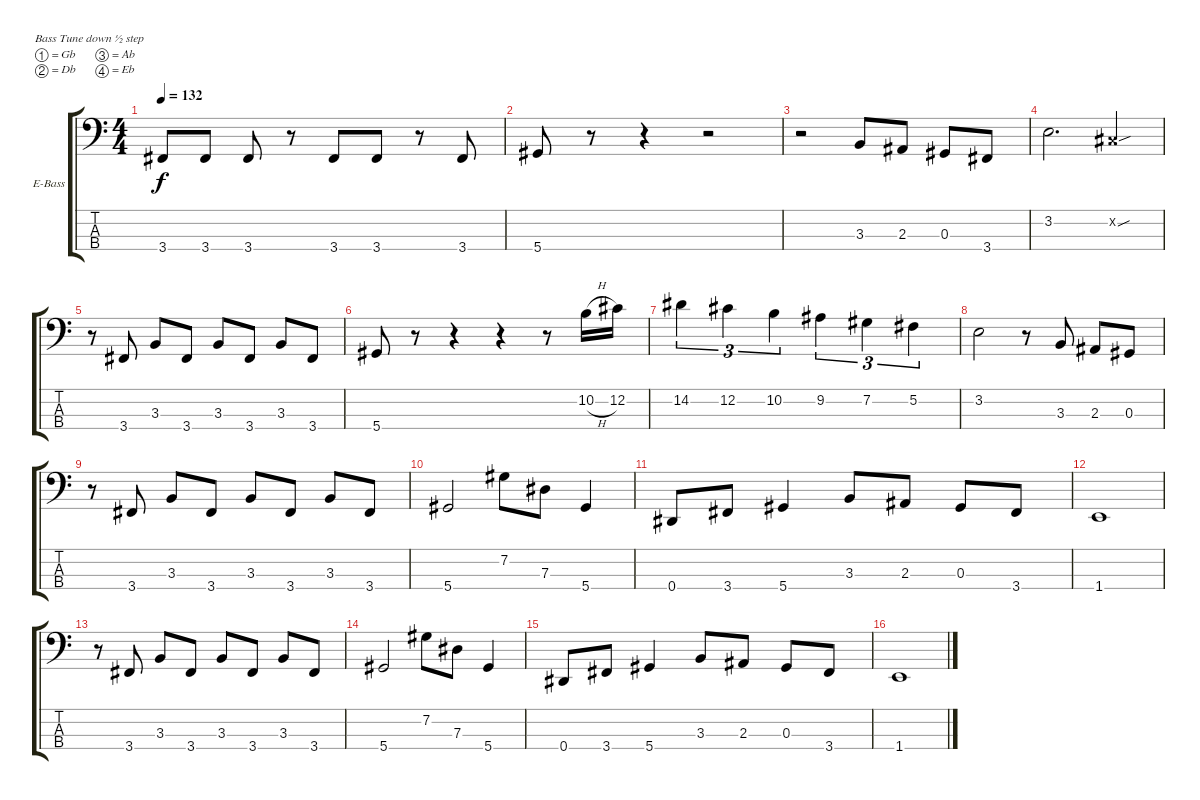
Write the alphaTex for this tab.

\bracketExtendMode groupsimilarinstruments
\firstSystemTrackNameOrientation horizontal
\otherSystemsTrackNameOrientation horizontal
\track ("Bass" "E-Bass") {instrument electricbassfinger}
\staff {score tabs}
\tuning (Gb2 Db2 Ab1 Eb1)
\ts (4 4)
\tempo 132
\clef f4
\scale
0.5
\ks aminor
3.4.8{dy f} 3.4.8 3.4.8 r.8 3.4.8 3.4.8 r.8 3.4.8 |
\scale
0.5 5.4.8 r.8 r.4 r.2 |
\scale
0.5 r.2 3.3.8 2.3.8 0.3.8 3.4.8 |
\scale
0.5 3.2.2{d} 0.2{sou x}.4 |
\scale
0.5 r.8 3.4.8 3.3.8 3.4.8 3.3.8 3.4.8 3.3.8 3.4.8 |
\scale
0.5 5.4.8 r.8 r.4 r.4 r.8 10.2{h}.16 12.2.16 |
\scale
0.5 14.2.4{tu (3 2)} 12.2.4{tu (3 2)} 10.2.4{tu (3 2)} 9.2.4{tu (3 2)} 7.2.4{tu (3 2)} 5.2.4{tu (3 2)} |
\scale
0.5 3.2.2 r.8 3.3.8 2.3.8 0.3.8 |
\scale
0.5 r.8 3.4.8 3.3.8 3.4.8 3.3.8 3.4.8 3.3.8 3.4.8 |
\scale
0.5 5.4.2 7.2.8 7.3.8 5.4.4 |
\scale
0.5 0.4.8 3.4.8 5.4.4 3.3.8 2.3.8 0.3.8 3.4.8 |
\scale
0.5 1.4.1 |
\scale
0.5 r.8 3.4.8 3.3.8 3.4.8 3.3.8 3.4.8 3.3.8 3.4.8 |
\scale
0.5 5.4.2 7.2.8 7.3.8 5.4.4 |
\scale
0.5 0.4.8 3.4.8 5.4.4 3.3.8 2.3.8 0.3.8 3.4.8 |
\scale
0.5 1.4.1
